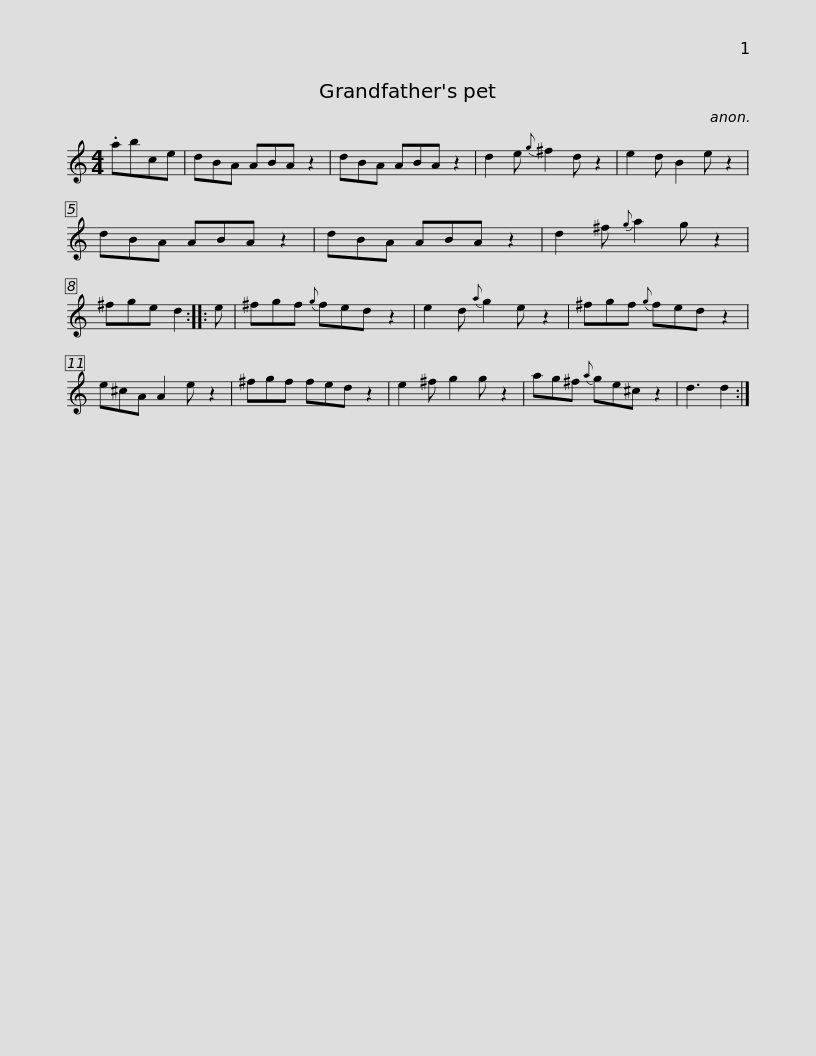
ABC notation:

X:1
L:1/8
M:4/4
I:linebreak $
K:C
V:1 treble
V:1
 .abce | dBA ABA z2 | dBA ABA z2 | d2 e{g} ^f2 d z2 | e2 d B2 e z2 | %5
 dBA ABA z2 | dBA ABA z2 |$ d2 ^f{g} a2 g z2 | ^fge d2 :: e | %10
 ^fgf{g} fed z2 | e2 d{a} g2 e z2 | ^fgf{g} fed z2 | e^cA A2 e z2 |$ ^fgf fed z2 | %15
 e2 ^f g2 g z2 | ag^f{a} ge^c z2 | d3 d2 :| %18
